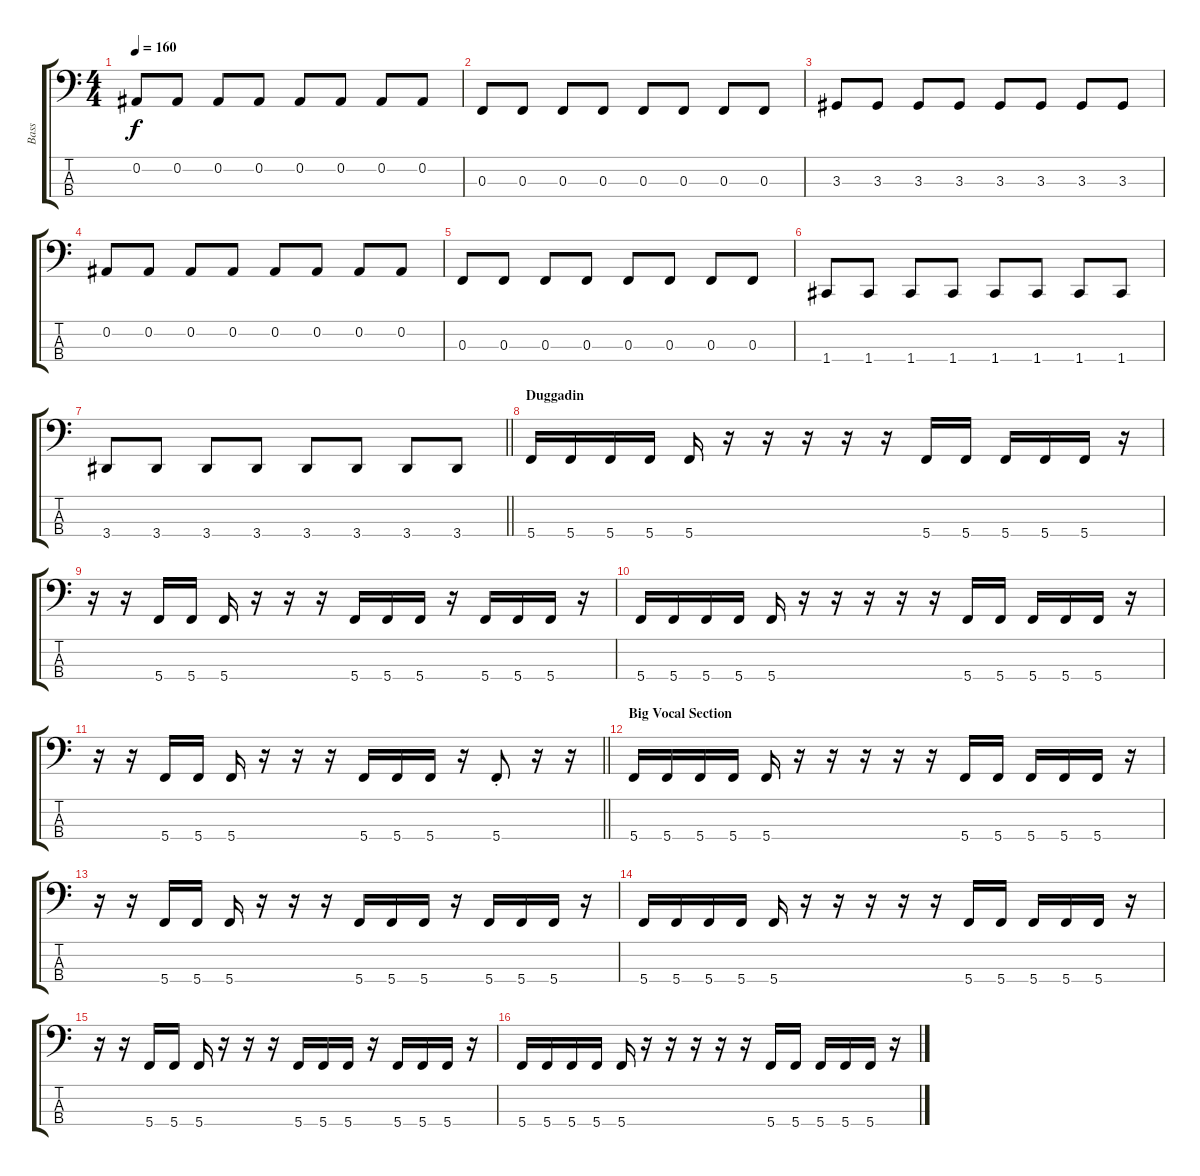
\track ("Bass" "Bass") {instrument electricbasspick}
\staff {score tabs}
\tuning (Eb2 Bb1 F1 C1) {hide}
\ts (4 4)
\tempo 160
\clef f4
\ks c
0.2.8{dy f} 0.2.8 0.2.8 0.2.8 0.2.8 0.2.8 0.2.8 0.2.8 |
0.3.8 0.3.8 0.3.8 0.3.8 0.3.8 0.3.8 0.3.8 0.3.8 |
3.3.8 3.3.8 3.3.8 3.3.8 3.3.8 3.3.8 3.3.8 3.3.8 |
0.2.8 0.2.8 0.2.8 0.2.8 0.2.8 0.2.8 0.2.8 0.2.8 |
0.3.8 0.3.8 0.3.8 0.3.8 0.3.8 0.3.8 0.3.8 0.3.8 |
1.4.8 1.4.8 1.4.8 1.4.8 1.4.8 1.4.8 1.4.8 1.4.8 |
\barLineRight lightlight
3.4.8 3.4.8 3.4.8 3.4.8 3.4.8 3.4.8 3.4.8 3.4.8 |
\section ("" "Duggadin")
5.4.16 5.4.16 5.4.16 5.4.16 5.4.16 r.16 r.16 r.16 r.16 r.16 5.4.16 5.4.16 5.4.16 5.4.16 5.4.16 r.16 |
r.16 r.16 5.4.16 5.4.16 5.4.16 r.16 r.16 r.16 5.4.16 5.4.16 5.4.16 r.16 5.4.16 5.4.16 5.4.16 r.16 |
5.4.16 5.4.16 5.4.16 5.4.16 5.4.16 r.16 r.16 r.16 r.16 r.16 5.4.16 5.4.16 5.4.16 5.4.16 5.4.16 r.16 |
\barLineRight lightlight
r.16 r.16 5.4.16 5.4.16 5.4.16 r.16 r.16 r.16 5.4.16 5.4.16 5.4.16 r.16 5.4{st}.8 r.16 r.16 |
\section ("" "Big Vocal Section")
5.4.16 5.4.16 5.4.16 5.4.16 5.4.16 r.16 r.16 r.16 r.16 r.16 5.4.16 5.4.16 5.4.16 5.4.16 5.4.16 r.16 |
r.16 r.16 5.4.16 5.4.16 5.4.16 r.16 r.16 r.16 5.4.16 5.4.16 5.4.16 r.16 5.4.16 5.4.16 5.4.16 r.16 |
5.4.16 5.4.16 5.4.16 5.4.16 5.4.16 r.16 r.16 r.16 r.16 r.16 5.4.16 5.4.16 5.4.16 5.4.16 5.4.16 r.16 |
r.16 r.16 5.4.16 5.4.16 5.4.16 r.16 r.16 r.16 5.4.16 5.4.16 5.4.16 r.16 5.4.16 5.4.16 5.4.16 r.16 |
5.4.16 5.4.16 5.4.16 5.4.16 5.4.16 r.16 r.16 r.16 r.16 r.16 5.4.16 5.4.16 5.4.16 5.4.16 5.4.16 r.16
